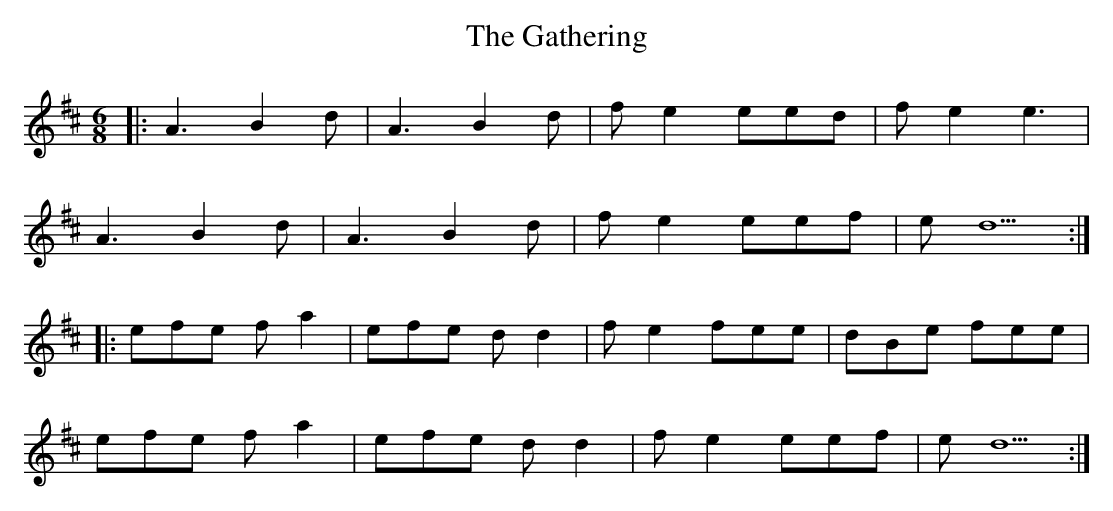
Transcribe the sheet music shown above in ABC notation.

X:1
T: The Gathering
M: 6/8
L: 1/8
K: Dmaj
|: A3 B2 d | A3 B2d |fe2 eed | fe2 e3 |
A3 B2 d | A3 B2d |fe2 eef | ed5 :|
|: efe fa2 | efe dd2 | fe2 fee | dBe fee |
efe fa2 | efe dd2 | fe2 eef | ed5 :|
